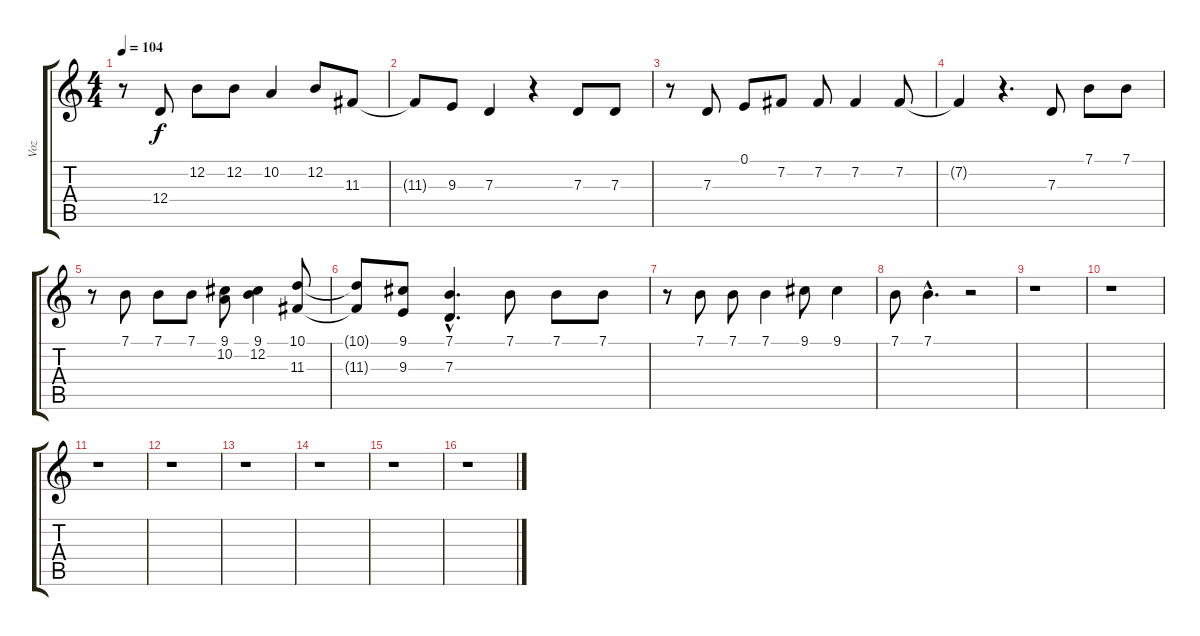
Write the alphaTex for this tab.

\track ("Voz" "Voz") {instrument synthbrass1}
\staff {score tabs}
\tuning (E4 B3 G3 D3 A2 E2) {hide}
\ts (4 4)
\tempo 104
\clef g2
\ks c
r.8{dy f} 12.4.8 12.2.8 12.2.8 10.2.4 12.2.8 11.3.8 |
11.3{t}.8 9.3.8 7.3.4 r.4 7.3.8 7.3.8 |
r.8 7.3.8 0.1.8 7.2.8 7.2.8 7.2.4 7.2.8 |
7.2{t}.4 r.4{d} 7.3.8 7.1.8 7.1.8 |
r.8 7.1.8 7.1.8 7.1.8 (9.1 10.2).8 (9.1 12.2).4 (10.1 11.3).8 |
(10.1{t} 11.3{t}).8 (9.1 9.3).8 (7.1{hac} 7.3{hac}).4{d} 7.1.8 7.1.8 7.1.8 |
r.8 7.1.8 7.1.8 7.1.4 9.1.8 9.1.4 |
7.1.8 7.1{hac}.4{d} r.2 |
r.1 |
r.1 |
r.1 |
r.1 |
r.1 |
r.1 |
r.1 |
r.1
